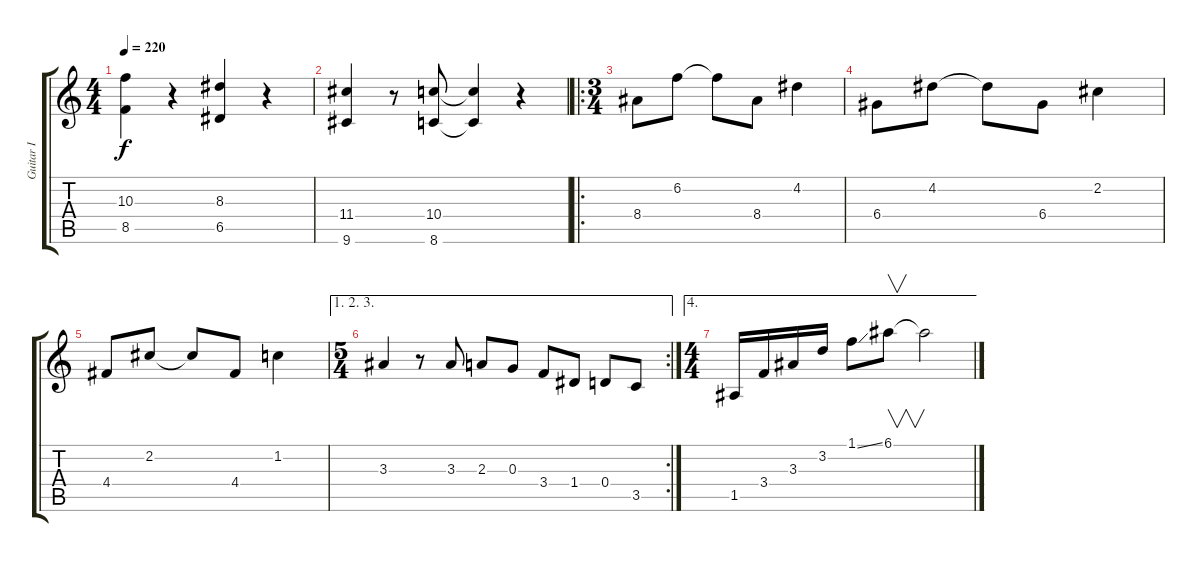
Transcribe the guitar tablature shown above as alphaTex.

\track ("Guitar I" "Guitar I") {instrument acousticguitarsteel}
\staff {score tabs}
\tuning (E4 B3 G3 D3 A2 E2) {hide}
\ts (4 4)
\tempo 220
\clef g2
\ks c
(10.3 8.5).4{dy f instrument acousticguitarsteel} r.4 (8.3 6.5).4 r.4 |
(11.4 9.6).4 r.8 (10.4 8.6).8 (10.4{t} 8.6{t}).4 r.4 |
\ro
\ts (3 4)
8.4.8 6.2.8 6.2{t}.8 8.4.8 4.2.4 |
6.4.8 4.2.8 4.2{t}.8 6.4.8 2.2.4 |
4.4.8 2.2.8 2.2{t}.8 4.4.8 1.2.4 |
\ae (1 2 3)
\rc 2
\ts (5 4)
3.3.4 r.8 3.3.8 2.3.8 0.3.8 3.4.8 1.4.8 0.4.8 3.5.8 |
\ae 4
\ts (4 4)
1.5.16 3.4.16 3.3.16 3.2.16 1.1{ss}.8 6.1.8{v} 6.1{t}.2
